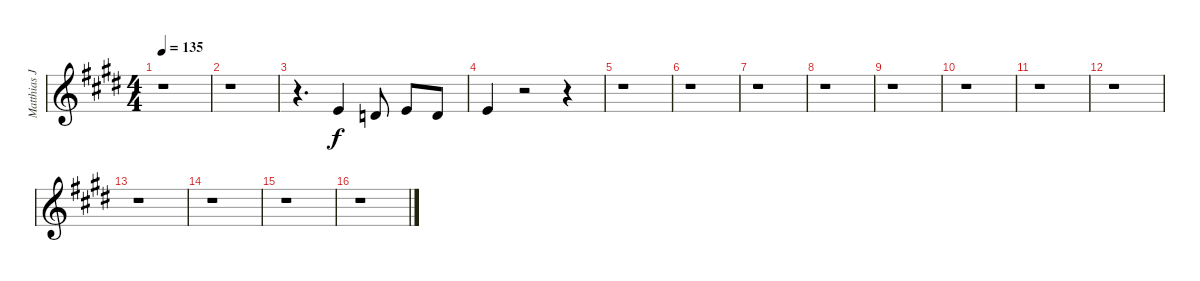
\track ("Matthias Jabs Vocals" "Matthias J") {instrument lead6voice}
\staff {score}
\tuning (E4 B3 G3 D3 A2 E2) {hide}
\ts (4 4)
\tempo 135
\clef g2
\ks e
r.1{dy f} |
r.1 |
r.4{d} 9.3.4 7.3.8 9.3.8 7.3.8 |
9.3.4 r.2 r.4 |
r.1 |
r.1 |
r.1 |
r.1 |
r.1 |
r.1 |
r.1 |
r.1 |
r.1 |
r.1 |
r.1 |
r.1
